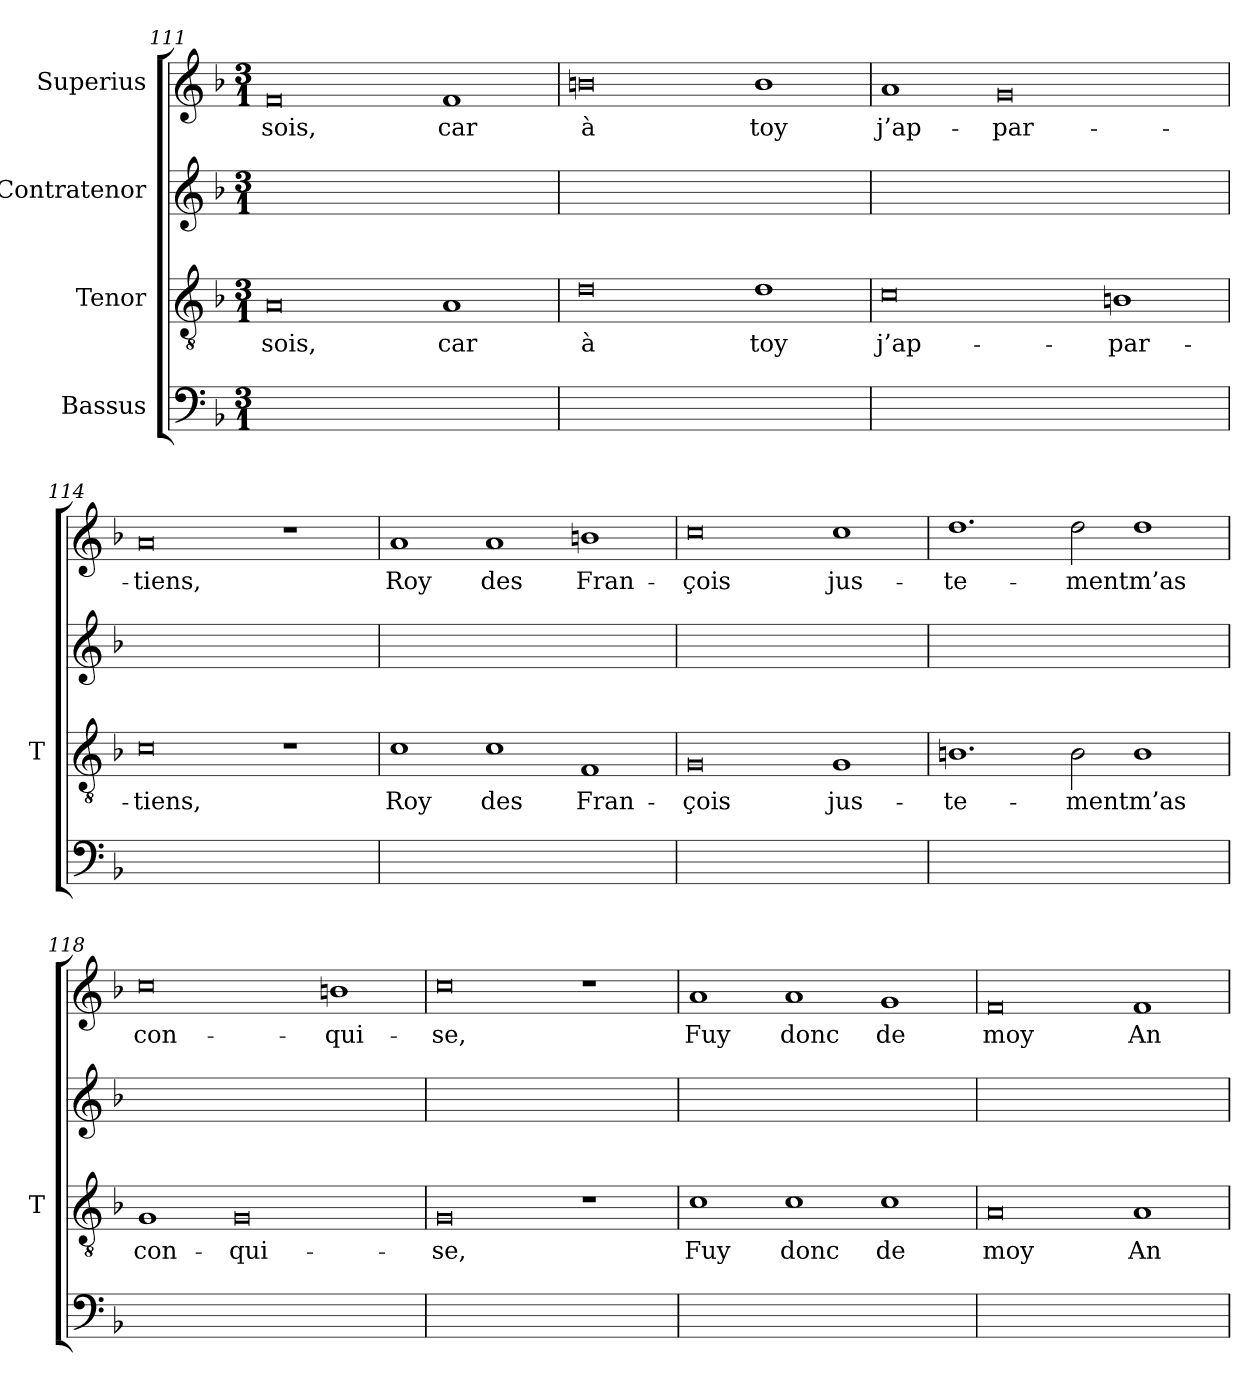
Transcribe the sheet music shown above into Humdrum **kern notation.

**kern	**kern	**text	**kern	**kern	**text
*part4	*part3	*part3	*part2	*part1	*part1
*staff4	*staff3	*staff3	*staff2	*staff1	*staff1
*I"Bassus	*I"Tenor	*	*I"Contratenor	*I"Superius	*
*	*I'T	*	*	*	*
*clefF4	*clefGv2	*	*clefG2	*clefG2	*
*k[b-]	*k[b-]	*	*k[b-]	*k[b-]	*
*M3/1	*M3/1	*	*M3/1	*M3/1	*
=111	=111	=111	=111	=111	=111
0.ryy	0A	-sois,	0.ryy	0f	-sois,
.	1A	-car	.	1f	-car
=112	=112	=112	=112	=112	=112
0.ryy	0d	-à	0.ryy	0bn	-à
.	1d	-toy	.	1b	-toy
=113	=113	=113	=113	=113	=113
0.ryy	0c	j’ap-	0.ryy	1a	j’ap-
.	.	.	.	0g	par-
.	1Bn	par-	.	.	.
=114	=114	=114	=114	=114	=114
0.ryy	0c	-tiens,	0.ryy	0a	-tiens,
.	1r	.	.	1r	.
=115	=115	=115	=115	=115	=115
0.ryy	1c	-Roy	0.ryy	1a	-Roy
.	1c	-des	.	1a	-des
.	1F	Fran-	.	1bn	Fran-
=116	=116	=116	=116	=116	=116
0.ryy	0G	-çois	0.ryy	0cc	-çois
.	1G	jus-	.	1cc	jus-
=117	=117	=117	=117	=117	=117
0.ryy	1.Bn	te-	0.ryy	1.dd	te-
.	2B	-ment	.	2dd	-ment
.	1B	-m’as	.	1dd	-m’as
=118	=118	=118	=118	=118	=118
0.ryy	1G	con-	0.ryy	0cc	con-
.	0G	qui-	.	.	.
.	.	.	.	1bn	qui-
=119	=119	=119	=119	=119	=119
0.ryy	0G	-se,	0.ryy	0cc	-se,
.	1r	.	.	1r	.
=120	=120	=120	=120	=120	=120
0.ryy	1c	-Fuy	0.ryy	1a	-Fuy
.	1c	-donc	.	1a	-donc
.	1c	-de	.	1g	-de
=121	=121	=121	=121	=121	=121
0.ryy	0A	-moy	0.ryy	0f	-moy
.	1A	An-	.	1f	An-
=	=	=	=	=	=
*-	*-	*-	*-	*-	*-
